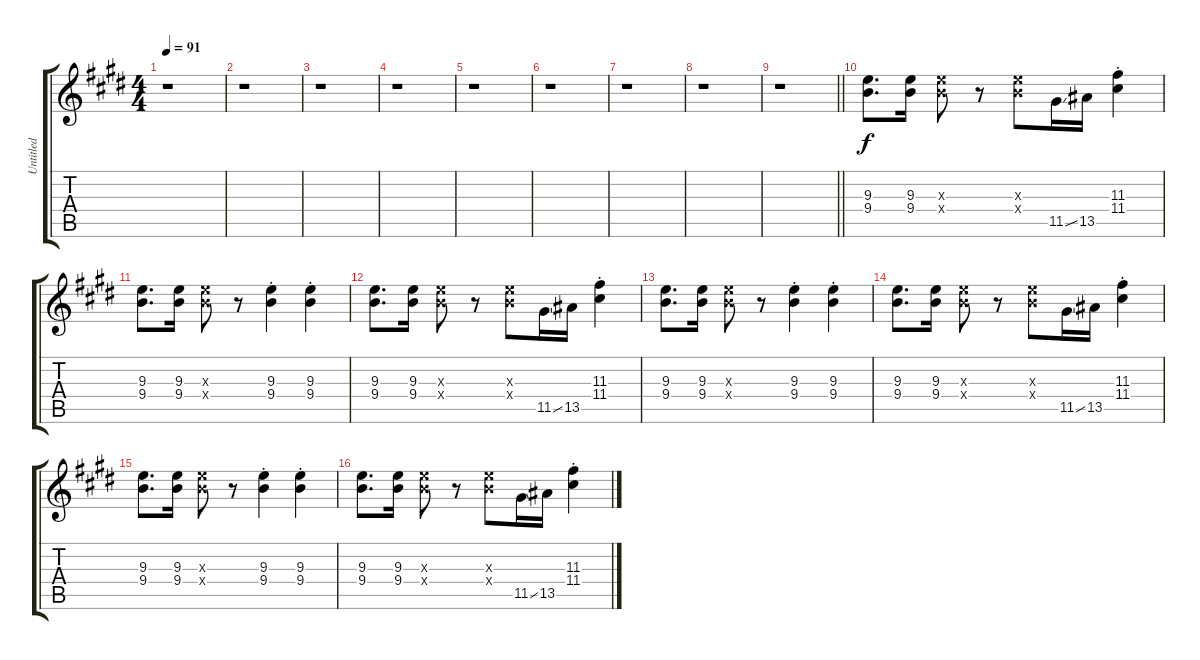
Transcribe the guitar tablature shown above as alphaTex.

\track ("Untitled" "Untitled") {instrument distortionguitar}
\staff {score tabs}
\tuning (E4 B3 G3 D3 A2 E2) {hide}
\ts (4 4)
\tempo 91
\clef g2
\ks e
r.1{dy f} |
r.1 |
r.1 |
r.1 |
r.1 |
r.1 |
r.1 |
r.1 |
\barLineRight lightlight
r.1 |
(9.3 9.4).8{d} (9.3 9.4).16 (9.3{x} 9.4{x}).8 r.8 (9.3{x} 9.4{x}).8 11.5{ss}.16 13.5.16 (11.3{st} 11.4{st}).4 |
(9.3 9.4).8{d} (9.3 9.4).16 (9.3{x} 9.4{x}).8 r.8 (9.3{st} 9.4{st}).4 (9.3{st} 9.4{st}).4 |
(9.3 9.4).8{d} (9.3 9.4).16 (9.3{x} 9.4{x}).8 r.8 (9.3{x} 9.4{x}).8 11.5{ss}.16 13.5.16 (11.3{st} 11.4{st}).4 |
(9.3 9.4).8{d} (9.3 9.4).16 (9.3{x} 9.4{x}).8 r.8 (9.3{st} 9.4{st}).4 (9.3{st} 9.4{st}).4 |
(9.3 9.4).8{d} (9.3 9.4).16 (9.3{x} 9.4{x}).8 r.8 (9.3{x} 9.4{x}).8 11.5{ss}.16 13.5.16 (11.3{st} 11.4{st}).4 |
(9.3 9.4).8{d} (9.3 9.4).16 (9.3{x} 9.4{x}).8 r.8 (9.3{st} 9.4{st}).4 (9.3{st} 9.4{st}).4 |
(9.3 9.4).8{d} (9.3 9.4).16 (9.3{x} 9.4{x}).8 r.8 (9.3{x} 9.4{x}).8 11.5{ss}.16 13.5.16 (11.3{st} 11.4{st}).4
